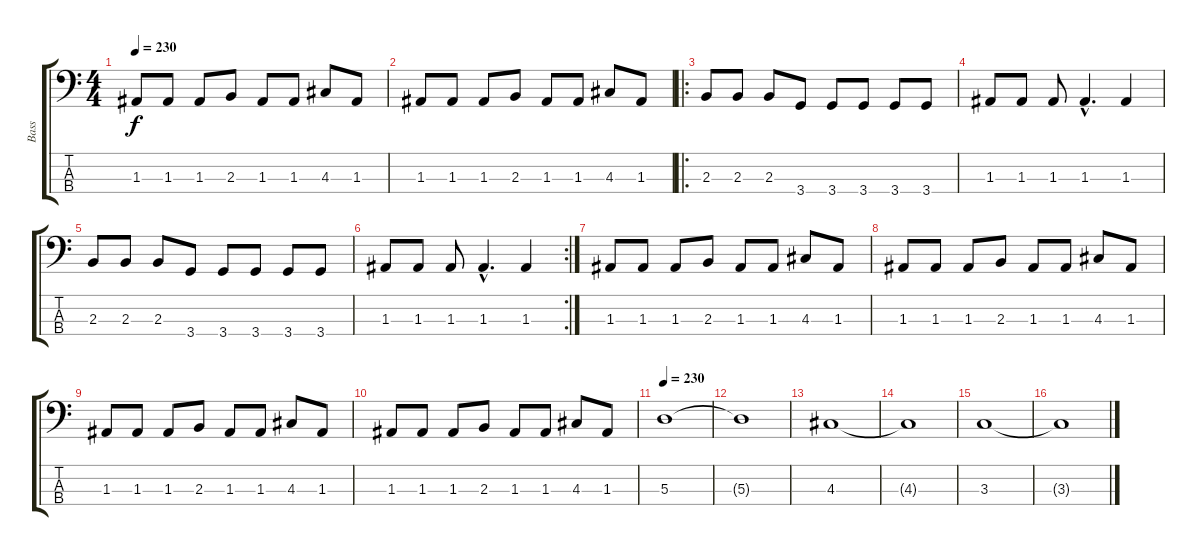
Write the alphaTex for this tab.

\track ("Bass" "Bass") {instrument electricbasspick}
\staff {score tabs}
\tuning (G2 D2 A1 E1) {hide}
\ts (4 4)
\tempo 230
\clef f4
\ks c
1.3.8{dy f} 1.3.8 1.3.8 2.3.8 1.3.8 1.3.8 4.3.8 1.3.8 |
1.3.8 1.3.8 1.3.8 2.3.8 1.3.8 1.3.8 4.3.8 1.3.8 |
\ro
2.3.8 2.3.8 2.3.8 3.4.8 3.4.8 3.4.8 3.4.8 3.4.8 |
1.3.8 1.3.8 1.3.8 1.3{hac}.4{d} 1.3.4 |
2.3.8 2.3.8 2.3.8 3.4.8 3.4.8 3.4.8 3.4.8 3.4.8 |
\rc 2
1.3.8 1.3.8 1.3.8 1.3{hac}.4{d} 1.3.4 |
1.3.8 1.3.8 1.3.8 2.3.8 1.3.8 1.3.8 4.3.8 1.3.8 |
1.3.8 1.3.8 1.3.8 2.3.8 1.3.8 1.3.8 4.3.8 1.3.8 |
1.3.8 1.3.8 1.3.8 2.3.8 1.3.8 1.3.8 4.3.8 1.3.8 |
1.3.8 1.3.8 1.3.8 2.3.8 1.3.8 1.3.8 4.3.8 1.3.8 |
\tempo 230
5.3.1 |
5.3{t}.1 |
4.3.1 |
4.3{t}.1 |
3.3.1 |
3.3{t}.1
